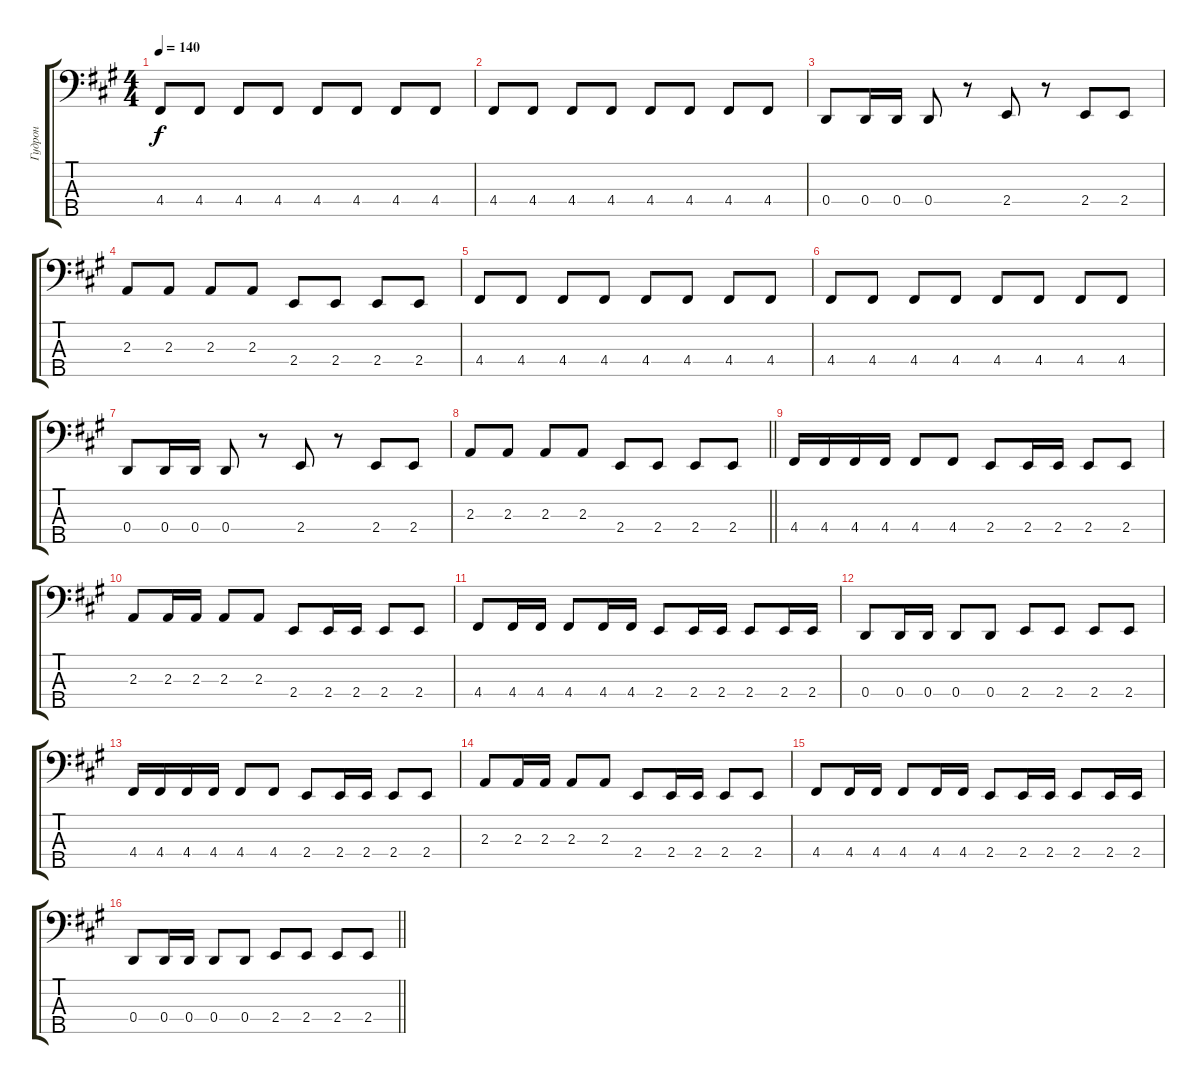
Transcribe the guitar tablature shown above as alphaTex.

\track ("Гудрон" "Гудрон") {instrument electricbassfinger}
\staff {score tabs}
\tuning (F2 C2 G1 D1 A0) {hide}
\ts (4 4)
\tempo 140
\clef f4
\ks f#minor
4.4.8{dy f} 4.4.8 4.4.8 4.4.8 4.4.8 4.4.8 4.4.8 4.4.8 |
4.4.8 4.4.8 4.4.8 4.4.8 4.4.8 4.4.8 4.4.8 4.4.8 |
0.4.8 0.4.16 0.4.16 0.4.8 r.8 2.4.8 r.8 2.4.8 2.4.8 |
2.3.8 2.3.8 2.3.8 2.3.8 2.4.8 2.4.8 2.4.8 2.4.8 |
4.4.8 4.4.8 4.4.8 4.4.8 4.4.8 4.4.8 4.4.8 4.4.8 |
4.4.8 4.4.8 4.4.8 4.4.8 4.4.8 4.4.8 4.4.8 4.4.8 |
0.4.8 0.4.16 0.4.16 0.4.8 r.8 2.4.8 r.8 2.4.8 2.4.8 |
\barLineRight lightlight
2.3.8 2.3.8 2.3.8 2.3.8 2.4.8 2.4.8 2.4.8 2.4.8 |
\section ("" "")
4.4.16 4.4.16 4.4.16 4.4.16 4.4.8 4.4.8 2.4.8 2.4.16 2.4.16 2.4.8 2.4.8 |
2.3.8 2.3.16 2.3.16 2.3.8 2.3.8 2.4.8 2.4.16 2.4.16 2.4.8 2.4.8 |
4.4.8 4.4.16 4.4.16 4.4.8 4.4.16 4.4.16 2.4.8 2.4.16 2.4.16 2.4.8 2.4.16 2.4.16 |
0.4.8 0.4.16 0.4.16 0.4.8 0.4.8 2.4.8 2.4.8 2.4.8 2.4.8 |
4.4.16 4.4.16 4.4.16 4.4.16 4.4.8 4.4.8 2.4.8 2.4.16 2.4.16 2.4.8 2.4.8 |
2.3.8 2.3.16 2.3.16 2.3.8 2.3.8 2.4.8 2.4.16 2.4.16 2.4.8 2.4.8 |
4.4.8 4.4.16 4.4.16 4.4.8 4.4.16 4.4.16 2.4.8 2.4.16 2.4.16 2.4.8 2.4.16 2.4.16 |
\barLineRight lightlight
0.4.8 0.4.16 0.4.16 0.4.8 0.4.8 2.4.8 2.4.8 2.4.8 2.4.8
